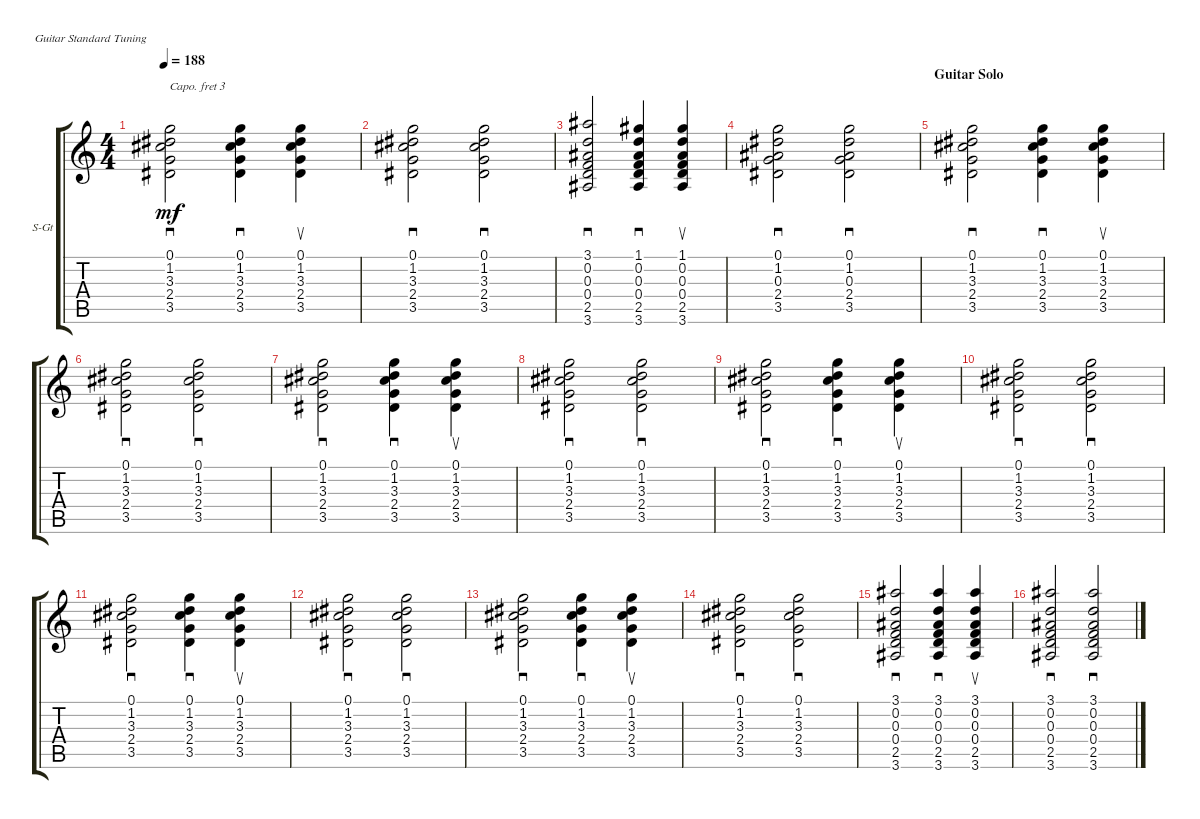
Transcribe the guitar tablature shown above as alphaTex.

\defaultSystemsLayout 4
\bracketExtendMode groupsimilarinstruments
\firstSystemTrackNameOrientation horizontal
\otherSystemsTrackNameOrientation horizontal
\track ("Steel Guitar" "S-Gt") {instrument acousticguitarsteel}
\staff {score tabs}
\capo 3
\tuning (E4 B3 G3 D3 A2 E2)
\ts (4 4)
\tempo 188
\clef g2
\ks c
(0.1 1.2 3.3 2.4 3.5).2{sd dy mf} (3.5 2.4 3.3 1.2 0.1).4{sd} (3.5 2.4 3.3 1.2 0.1).4{su} |
(3.5 2.4 3.3 1.2 0.1).2{sd} (3.5 2.4 3.3 1.2 0.1).2{sd} |
(3.1 0.2 0.3 0.4 2.5 3.6).2{sd} (2.5 0.4 0.3 0.2 1.1 3.6).4{sd} (2.5 0.4 0.3 0.2 1.1 3.6).4{su} |
(3.5 2.4 0.3 1.2 0.1).2{sd} (3.5 2.4 0.3 1.2 0.1).2{sd} |
\section ("" "Guitar Solo")
(0.1 1.2 3.3 2.4 3.5).2{sd} (3.5 2.4 3.3 1.2 0.1).4{sd} (3.5 2.4 3.3 1.2 0.1).4{su} |
(3.5 2.4 3.3 1.2 0.1).2{sd} (3.5 2.4 3.3 1.2 0.1).2{sd} |
(0.1 1.2 3.3 2.4 3.5).2{sd} (3.5 2.4 3.3 1.2 0.1).4{sd} (3.5 2.4 3.3 1.2 0.1).4{su} |
(3.5 2.4 3.3 1.2 0.1).2{sd} (3.5 2.4 3.3 1.2 0.1).2{sd} |
(0.1 1.2 3.3 2.4 3.5).2{sd} (3.5 2.4 3.3 1.2 0.1).4{sd} (3.5 2.4 3.3 1.2 0.1).4{su} |
(3.5 2.4 3.3 1.2 0.1).2{sd} (3.5 2.4 3.3 1.2 0.1).2{sd} |
(0.1 1.2 3.3 2.4 3.5).2{sd} (3.5 2.4 3.3 1.2 0.1).4{sd} (3.5 2.4 3.3 1.2 0.1).4{su} |
(3.5 2.4 3.3 1.2 0.1).2{sd} (3.5 2.4 3.3 1.2 0.1).2{sd} |
(0.1 1.2 3.3 2.4 3.5).2{sd} (3.5 2.4 3.3 1.2 0.1).4{sd} (3.5 2.4 3.3 1.2 0.1).4{su} |
(3.5 2.4 3.3 1.2 0.1).2{sd} (3.5 2.4 3.3 1.2 0.1).2{sd} |
(3.1 0.2 0.3 0.4 2.5 3.6).2{sd} (2.5 0.4 0.3 0.2 3.1 3.6).4{sd} (2.5 0.4 0.3 0.2 3.1 3.6).4{su} |
(2.5 0.4 0.3 0.2 3.1 3.6).2{sd} (2.5 0.4 0.3 0.2 3.1 3.6).2{sd}
